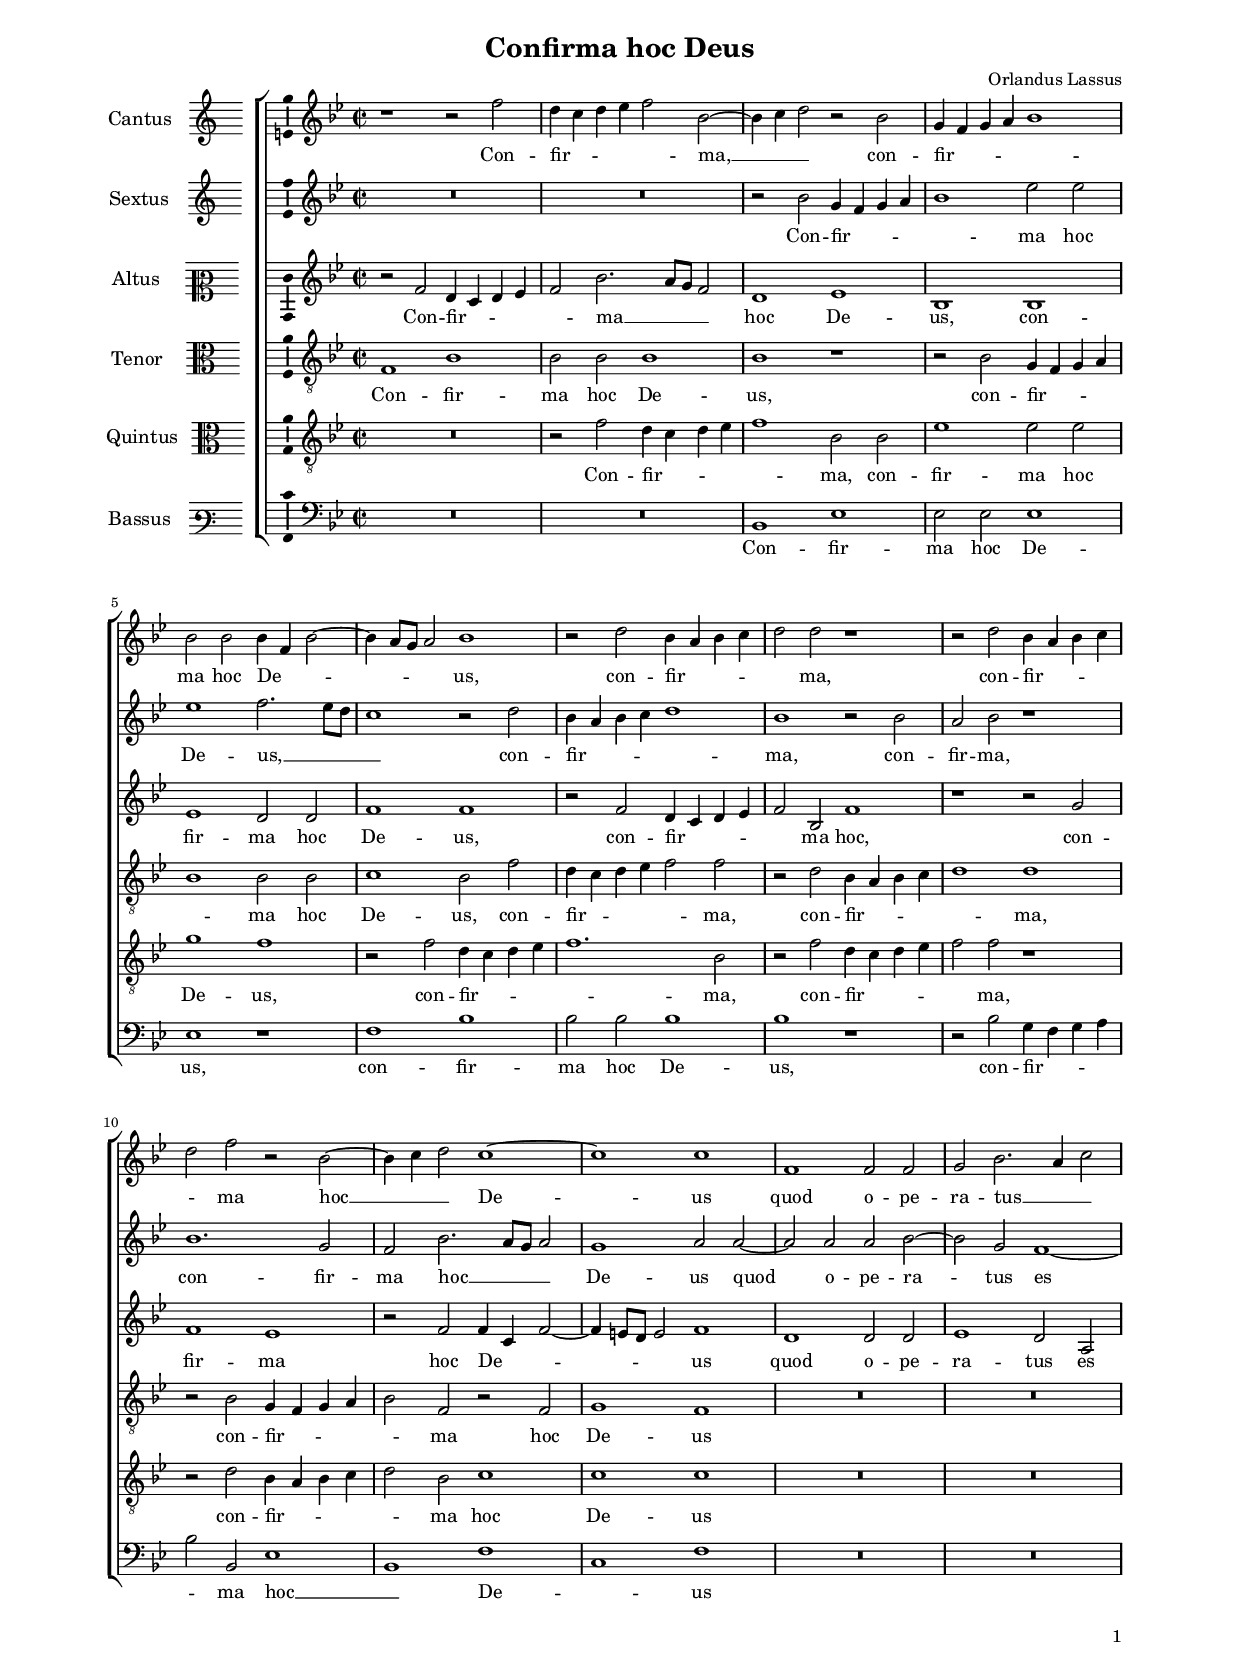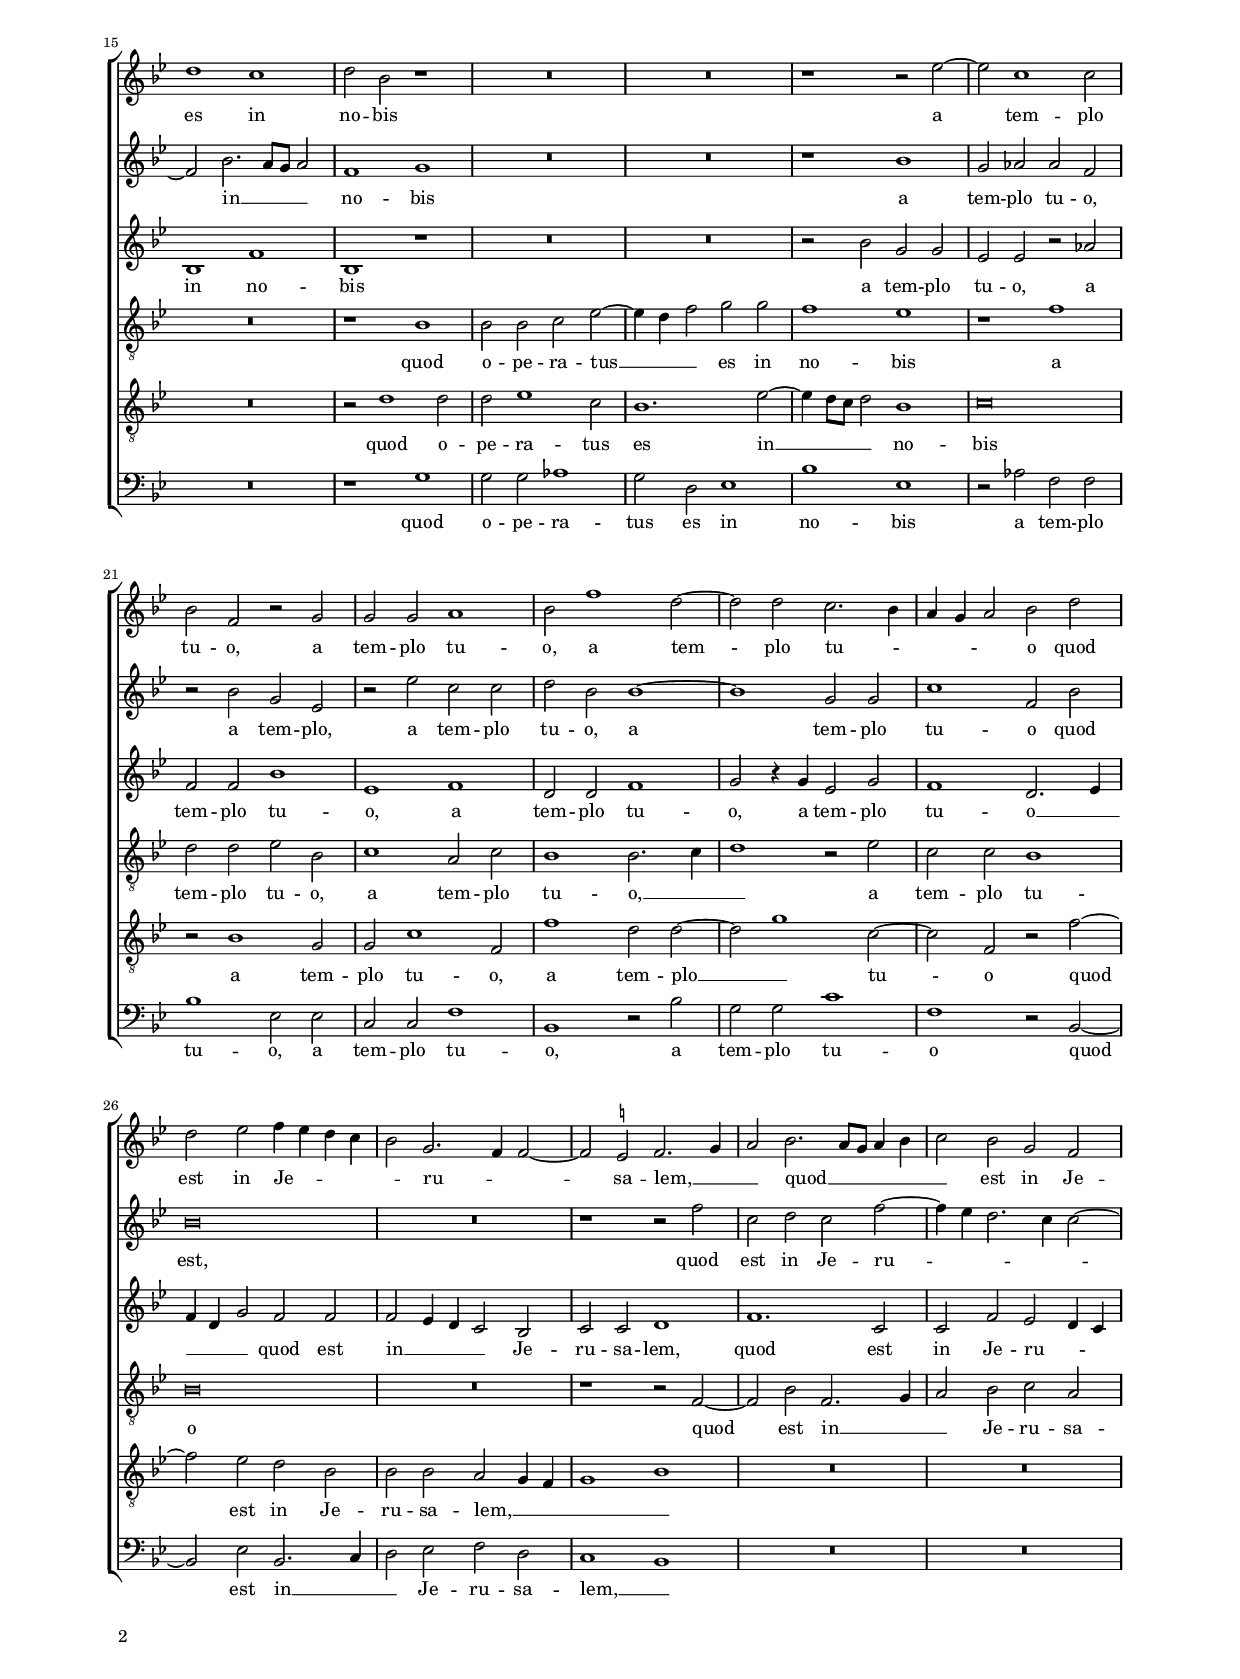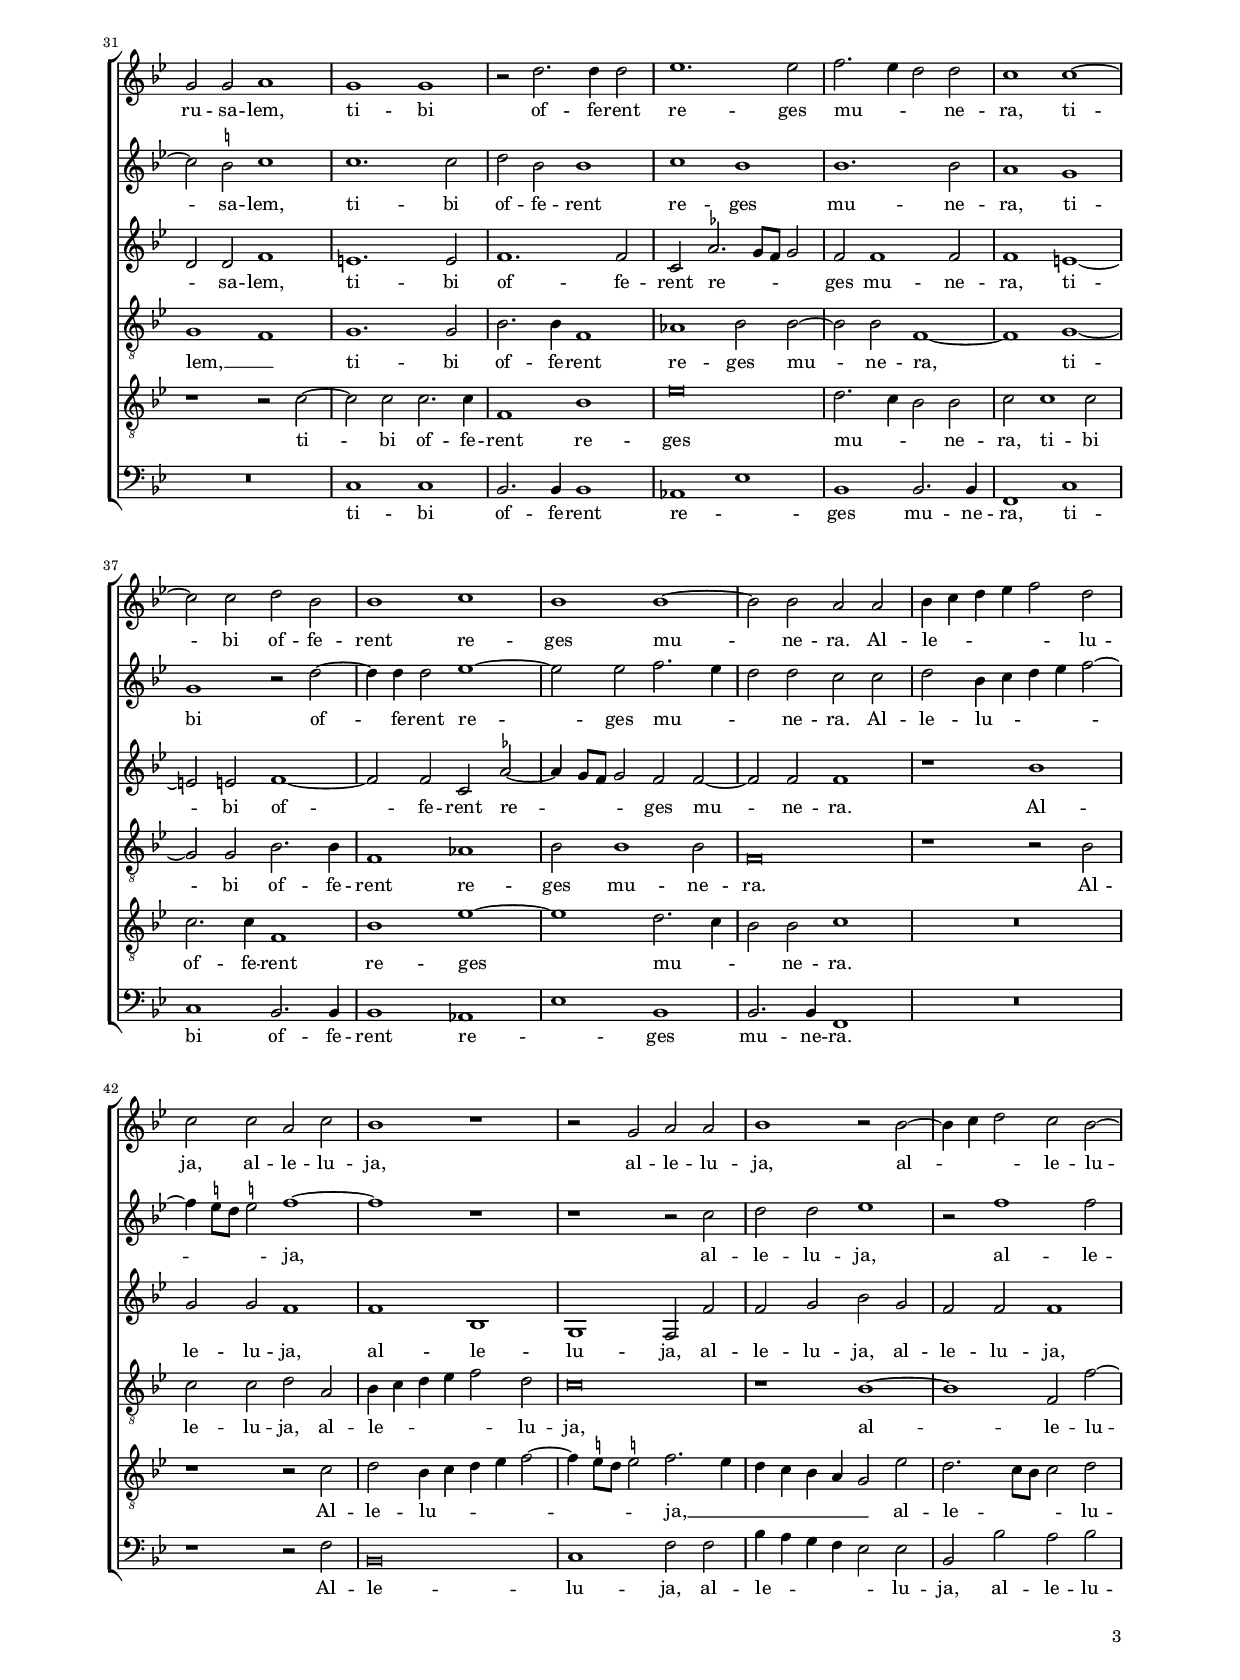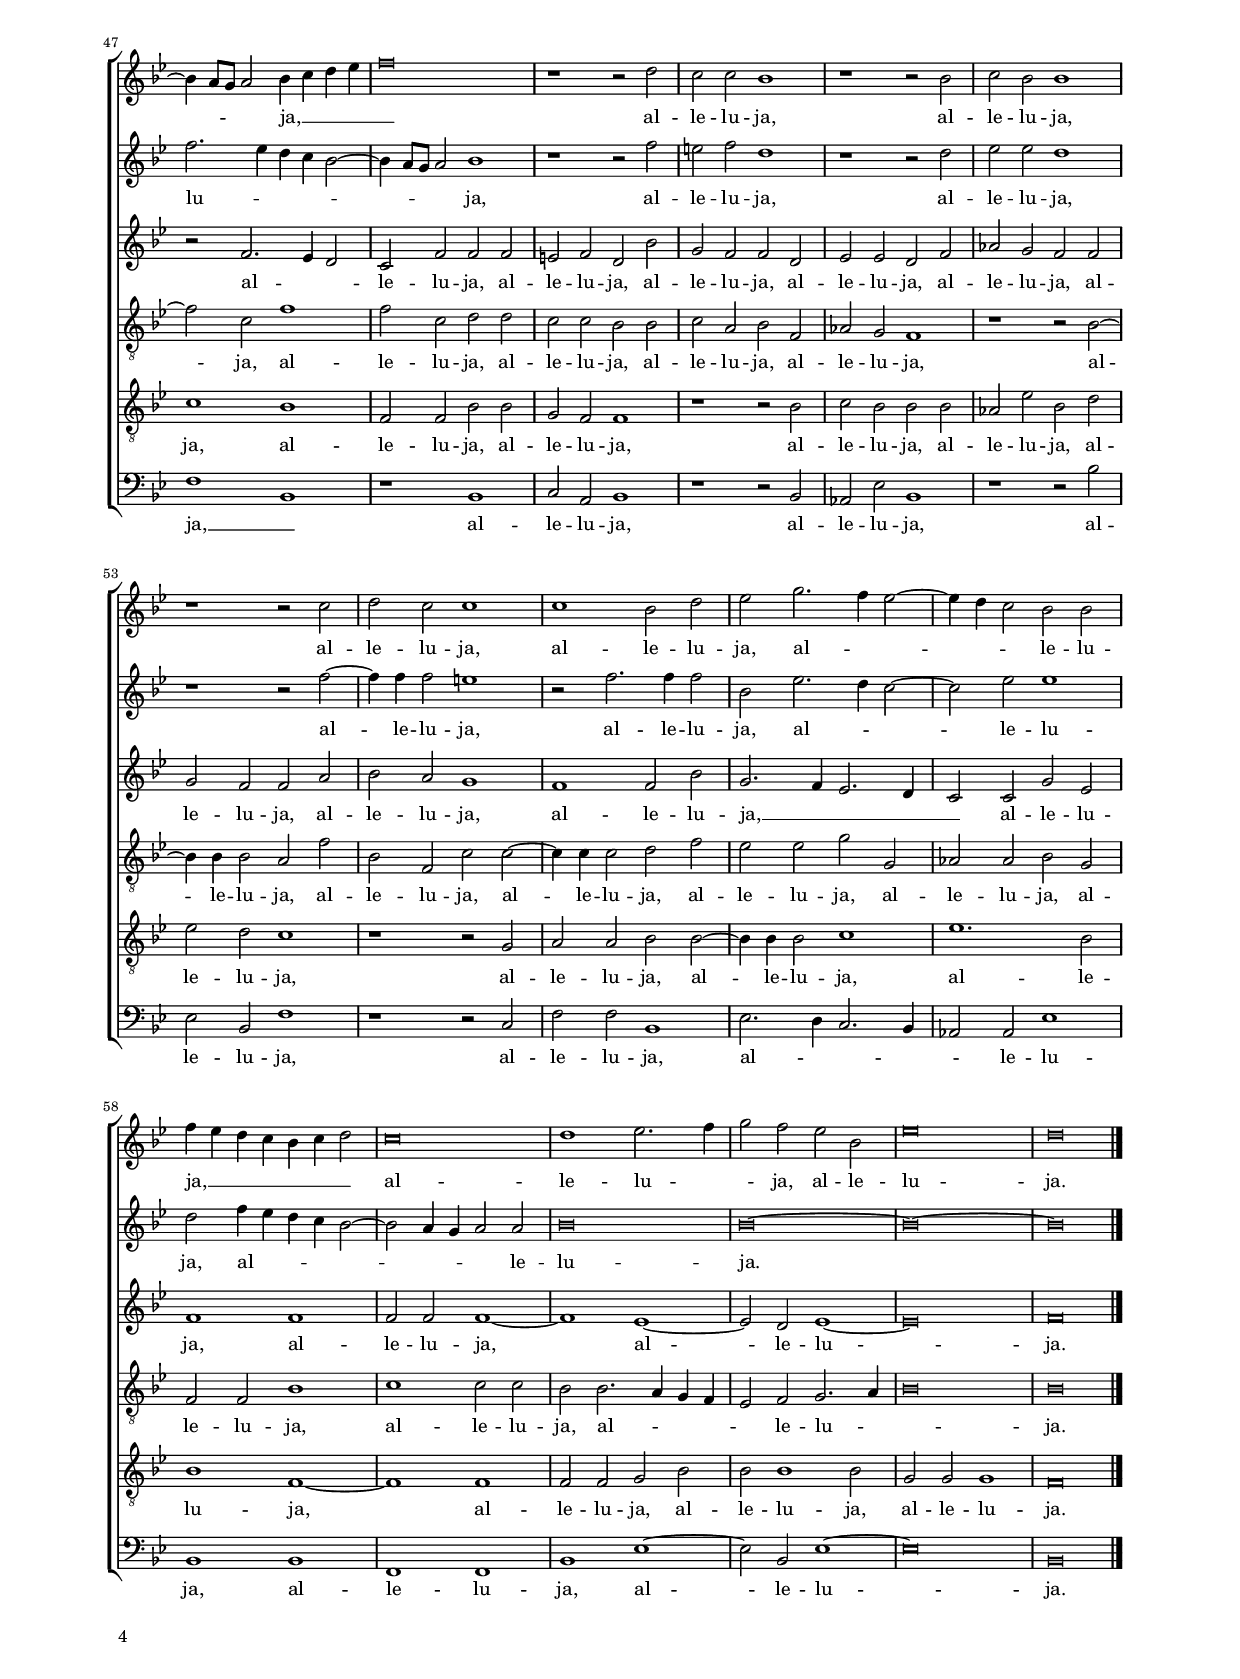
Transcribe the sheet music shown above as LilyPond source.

\header
{
  title="Confirma hoc Deus"
  composer="Orlandus Lassus"
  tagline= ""
}

\version "2.24.1"
\include "deutsch.ly"
#(set-global-staff-size 15)
% #(set-default-paper-size "letter")
#(ly:set-option 'point-and-click #f)


\paper
	{
	top-margin = 1.5 \cm
	bottom-margin = 0.9 \cm
	left-margin = 2 \cm
	right-margin = 2 \cm
	ragged-bottom = ##f
	ragged-last-bottom = ##f
	print-page-number = ##f
	system-system-spacing = #'((basic-distance . 16) (minimum-distance . 14) (padding . 5) (strechability . 150))
	oddFooterMarkup=\markup   \fill-line { "" \fromproperty #'page:page-number-string }
	evenFooterMarkup=\markup  \fill-line { \fromproperty #'page:page-number-string "" }
	last-bottom-spacing = #'((basic-distance . 12) (minimum-distance . 7) (padding . 4))
	systems-per-page = 3
%	min-systems-per-page = 3
	}


global = {
	\key c \major
	\time 2/2 \set Score.measureLength = #(ly:make-moment 2/1)
	\skip 1*2*63 \bar "|."
	}

ficta = { \once \set suggestAccidentals = ##t }
	
forget = #(define-music-function (music) (ly:music?) #{
	\accidentalStyle forget
	$music
	\accidentalStyle default
	#})


incipitcantus = \markup { \score {
	{
	\set Staff.instrumentName = \markup { \fontsize #1 "Cantus" }
	\key c \major
	\clef violin
	s4 \bar ""
	}
	\layout  {
	raggedright = ##t
	indent = 1.6 \cm
	line-width = 2.5 \cm
	\context { \Staff \remove Time_signature_engraver }
	\override Staff.Clef.Y-extent = #'(0 . 0)
	}} \hspace #1 }


incipitsextus = \markup { \score {
	{
	\set Staff.instrumentName = \markup { \fontsize #1 "Sextus" }
	\key c \major
	\clef violin
	s4 \bar ""
	}
	\layout  {
	raggedright = ##t
	indent = 1.6 \cm
	line-width = 2.5 \cm
	\context { \Staff \remove Time_signature_engraver }
	\override Staff.Clef.Y-extent = #'(0 . 0)
	}} \hspace #1 }
      
      
incipitaltus = \markup { \score {
	{
	\set Staff.instrumentName = \markup { \fontsize #1 "Altus" }
	\key c \major
	\clef mezzosoprano
	s4 \bar ""
	}
	\layout  {
	raggedright = ##t
	indent = 1.6 \cm
	line-width = 2.5 \cm
	\context { \Staff \remove Time_signature_engraver }
	\override Staff.Clef.Y-extent = #'(0 . 0)
	}} \hspace #1 }


incipittenor = \markup { \score {
	{
	\set Staff.instrumentName = \markup { \fontsize #1 "Tenor" }
	\key c \major
	\clef alto
	s4 \bar ""
	}
	\layout  {
	raggedright = ##t
	indent = 1.6 \cm
	line-width = 2.5 \cm
	\context { \Staff \remove Time_signature_engraver }
	\override Staff.Clef.Y-extent = #'(0 . 0)
	}} \hspace #1 }
      
      
incipitquintus = \markup { \score {
	{
	\set Staff.instrumentName = \markup { \fontsize #1 "Quintus" }
	\key c \major
	\clef alto
	s4 \bar ""
	}
	\layout  {
	raggedright = ##t
	indent = 1.6 \cm
	line-width = 2.5 \cm
	\context { \Staff \remove Time_signature_engraver }
	\override Staff.Clef.Y-extent = #'(0 . 0)
	}} \hspace #1 }
      
      
incipitbassus = \markup { \score {
	{
	\set Staff.instrumentName = \markup { \fontsize #1 "Bassus" }
	\key c \major
	\clef varbaritone
	s4 \bar ""
	}
	\layout  {
	raggedright = ##t
	indent = 1.6 \cm
	line-width = 2.5 \cm
	\context { \Staff \remove Time_signature_engraver }
	\override Staff.Clef.Y-extent = #'(0 . 0)
	}} \hspace #1 }


cantus =  \relative c''
	{
	r1 r2 g'
	e4 d e f g2 c,~
	c4 d e2 r c
	a4 g a h c1
%5
	c2 c c4 g c2~ |
	c4 h8 a h2 c1
	r2 e c4 h c d
	e2 e r1
	r2 e c4 h c d
%10
	e2 g r c,~ |
	c4 d e2 d1~
	d1 d
	g,1 g2 g
	a2 c2. h4 d2
%15
	e1 d |
	e2 c r1
	R\breve
	R\breve
	r1 r2 f~
%20
	f2 d1 d2 |
	c2 g r a
	a2 a h1
	c2 g'1 e2~
	e2 e d2. c4
%25
	h4 a h2 c e |
	e2 f g4 f e d
	c2 a2. g4 g2~
	g2 \ficta fis g2. a4
	h2 c2. h8 a h4 c
%30
	d2 c a g |
	a2 a h1
	a1 a
	r2 e'2. e4 e2
	f1. f2
%35
	g2. f4 e2 e2 
	d1 d~
	d2 d e c
	c1 d
	c1 c~
%40
	c2 c h h |
	c4 d e f g2 e
	d2 d h d
	c1 r
	r2 a h h
%45
	c1 r2 c~ |
	c4 d e2 d c~
	c4 h8 a h2 c4 d e f
	g\breve
	r1 r2 e
%50
	d2 d c1 |
	r1 r2 c
	d2 c c1
	r1 r2 d
	e2 d d1
%55
	d1 c2 e |
	f2 a2. g4 f2~
	f4 e d2 c c
	g'4 f e d c d e2
	d\breve
%60
	e1 f2. g4 |
	a2 g f c
	f\breve
	e\breve |
	}


sextus = \relative c''
	{
	R\breve
	R\breve
	r2 c a4 g a h
	c1 f2 f
%5
	f1 g2. f8 e |
	d1 r2 e
	c4 h c d e1
	c1 r2 c
	h2 c r1
%10
	c1. a2 |
	g2 c2. h8 a h2
	a1 h2 h~
	h2 h h c~
	c2 a g1~
%15
	g2 c2. h8 a h2 |
	g1 a
	R\breve
	R\breve
	r1 c
%20
	a2 b b g |
	r2 c a f
	r2 f' d d
	e2 c c1~
	c1 a2 a
%25
	d1 g,2 c |
	c\breve
	R\breve
	r1 r2 g'
	d2 e d g~
%30
	g4 f e2. d4 d2~ |
	d2 \ficta cis d1
	d1. d2
	e2 c c1
	d1 c
%35
	c1. c2 |
	h1 a
	a1 r2 e'~
	e4 e e2 f1~
	f2 f g2. f4
%40
	e2 e d d |
	e2 c4 d e f g2~
	g4 \ficta fis8 e \ficta fis!2 g1~
	g1 r
	r1 r2 d
%45
	e2 e f1 |
	r2 g1 g2
	g2. f4 e d c2~
	c4 h8 a h2 c1
	r1 r2 g'
%50
	fis2 g e1 |
	r1 r2 e
	f2 f e1
	r1 r2 g~
	g4 g g2 fis1
%55
	r2 g2. g4 g2 |
	c,2 f2. e4 d2~
	d2 f f1
	e2 g4 f e d c2~
	c2 h4 a h2 h
%60
	c\breve |
	c\breve~
	c\breve~
	c\breve |
	}


altus =  \relative c'
	{
	r2 g' e4 d e f
	g2 c2. h8 a g2
	e1 f
	c1 c
%5
	f1 e2 e |
	g1 g
	r2 g e4 d e f
	g2 c, g'1
	r1 r2 a
%10
	g1 f |
	r2 g g4 d g2~
	g4 fis8 e fis2 g1
	e1 e2 e
	f1 e2 h
%15
	c1 g' |
	c,1 r
	R\breve
	R\breve
	r2 c' a a
%20
	f2 f r b |
	g2 g c1
	f,1 g
	e2 e g1
	a2 r4 a f2 a
%25
	g1 e2. f4 |
	g4 e a2 g g
	g2 f4 e d2 c
	d2 d e1
	g1. d2
%30
	d2 g f e4 d |
	e2 e g1
	fis1. fis2
	g1. g2
	d2 \ficta b'2. a8 g a2
%35
	g2 g1 g2 |
	g1 fis~
	fis2 fis g1~
	g2 g d \ficta b'2~
	b4 a8 g a2 g g~
%40
	g2 g g1 |
	r1 c
	a2 a g1
	g1 c,
	a1 g2 g'
%45
	g2 a c a |
	g2 g g1
	r2 g2. f4 e2
	d2 g g g
	fis2 g e c'
%50
	a2 g g e |
	f2 f e g
	b2 a g g
	a2 g g h
	c2 h a1
%55
	g1 g2 c |
	a2. g4 f2. e4
	d2 d a' f
	g1 g
	g2 g g1~
%60
	g1 f~ |
	f2 e f1~
	f\breve
	g\breve |
	}


tenor =  \relative c'
	{
	g1 c
	c2 c c1
	c1 r
	r2 c a4 g a h
%5
	c1 c2 c |
	d1 c2 g'
	e4 d e f g2 g
	r2 e c4 h c d
	e1 e
%10
	r2 c a4 g a h |
	c2 g r g
	a1 g
	R\breve
	R\breve
%15
	R\breve |
	r1 c
	c2 c d f~
	f4 e g2 a a
	g1 f
%20
	r1 g |
	e2 e f c
	d1 h2 d
	c1 c2. d4
	e1 r2 f
%25
	d2 d c1 |
	c\breve
	R\breve
	r1 r2 g~
	g2 c g2. a4
%30
	h2 c d h |
	a1 g
	a1. a2
	c2. c4 g1
	b1 c2 c~
%35
	c2 c g1~ |
	g1 a~
	a2 a c2. c4
	g1 b
	c2 c1 c2
%40
	g\breve |
	r1 r2 c
	d2 d e h
	c4 d e f g2 e
	d\breve
%45
	r1 c~ |
	c1 g2 g'~
	g2 d g1
	g2 d e e
	d2 d c c
%50
	d2 h c g |
	b2 a g1
	r1 r2 c~
	c4 c c2 h g'
	c,2 g d' d~
%55
	d4 d d2 e g |
	f2 f a a,
	b2 b c a
	g2 g c1
	d1 d2 d
%60
	c2 c2. h4 a g |
	f2 g a2. h4
	c\breve
	c\breve |
	}


quintus  =  \relative c'
	{
	R\breve
	r2 g' e4 d e f
	g1 c,2 c
	f1 f2 f
%5
	a1 g |
	r2 g e4 d e f
	g1. c,2
	r2 g' e4 d e f
	g2 g r1
%10
	r2 e c4 h c d |
	e2 c d1
	d1 d
	R\breve
	R\breve
%15
	R\breve |
	r2 e1 e2
	e2 f1 d2
	c1. f2~
	f4 e8 d e2 c1
%20
	d\breve |
	r2 c1 a2
	a2 d1 g,2
	g'1 e2 e~
	e2 a1 d,2~
%25
	d2 g, r g'~ |
	g2 f e c
	c2 c h a4 g
	a1 c
	R\breve
%30
	R\breve |
	r1 r2 d~
	d2 d d2. d4
	g,1 c
	f\breve
%35
	e2. d4 c2 c |
	d2 d1 d2
	d2. d4 g,1
	c1 f~
	f1 e2. d4
%40
	c2 c d1 |
	R\breve
	r1 r2 d
	e2 c4 d e f g2~
	g4 \ficta fis8 e \ficta fis!2 g2. \forget f4
%45
	e4 d c h a2 f' |
	e2. d8 c d2 e
	d1 c
	g2 g c c
	a2 g g1
%50
	r1 r2 c |
	d2 c c c
	b2 f' c e
	f2 e d1
	r1 r2 a
%55
	h2 h c c~ |
	c4 c c2 d1
	f1. c2
	c1 g~
	g1 g
%60
	g2 g a c |
	c2 c1 c2
	a2 a a1
	g\breve |
	}


bassus  =  \relative c
	{
	R\breve
	R\breve
	c1 f
	f2 f f1
%5
	f1 r |
	g1 c
	c2 c c1
	c1 r
	r2 c a4 g a h
%10
	c2 c, f1 |
	c1 g'
	d1 g
	R\breve
	R\breve
%15
	R\breve |
	r1 a
	a2 a b1
	a2 e f1
	c'1 f,
%20
	r2 b g g |
	c1 f,2 f
	d2 d g1
	c,1 r2 c'
	a2 a d1
%25
	g,1 r2 c,~ |
	c2 f c2. d4
	e2 f g e
	d1 c
	R\breve
%30
	R\breve |
	R\breve
	d1 d
	c2. c4 c1
	b1 f'
%35
	c1 c2. c4 |
	g1 d'
	d1 c2. c4
	c1 b
	f'1 c
%40
	c2. c4 g1 |
	R\breve
	r1 r2 g'
	c,\breve
	d1 g2 g
%45
	c4 h a g f2 f |
	c2 c' h c
	g1 c,
	r1 c
	d2 h c1
%50
	r1 r2 c |
	b2 f' c1
	r1 r2 c'
	f,2 c g'1
	r1 r2 d
%55
	g2 g c,1 |
	f2. e4 d2. c4
	b2 b f'1
	c1 c
	g1 g
%60
	c1 f~ |
	f2 c f1~
	f\breve
	c\breve |
	}


lyricscantus = \lyricmode {
	Con -- fir -- _ _ _ _ ma, __ _ _
	con -- fir -- _ _ _ _ ma hoc De -- _ _ _ _ _ us,
	con -- fir -- _ _ _ _ ma,
	con -- fir -- _ _ _ _ ma hoc __ _ _ De -- us
	quod o -- pe -- ra -- tus __ _ _ es in no -- bis
	a tem -- plo tu -- o,
	a tem -- plo tu -- o,
	a tem -- plo tu -- _ _ _ _ o
	quod est in Je -- _ _ _ _ ru -- _ _ sa -- lem, __ _ _
	quod __ _ _ _ _ _ est in Je -- ru -- sa -- lem,
	ti -- bi of -- fe -- rent re -- ges mu -- _ _ ne -- ra,
	ti -- bi of -- fe -- rent re -- ges mu -- ne -- ra.
	Al -- le -- _ _ _ _ lu -- ja,
	al -- le -- lu -- ja,
	al -- le -- lu -- ja,
	al -- _ _ le -- lu -- _ _ _ ja, __ _ _ _ _
	al -- le -- lu -- ja,
	al -- le -- lu -- ja,
	al -- le -- lu -- ja,
	al -- le -- lu -- ja,
	al -- _ _ _ _ le -- lu -- ja, __ _ _ _ _ _ _ 
	al -- le -- lu -- _ _ ja,
	al -- le -- lu -- ja.
	}


lyricssextus = \lyricmode {
	Con -- fir -- _ _ _ _ ma hoc De -- us, __ _ _ _
	con -- fir -- _ _ _ _ ma,
	con -- fir -- ma,
	con -- fir -- ma hoc __ _ _ _ De -- us
	quod o -- pe -- ra -- tus es in __ _ _ _ no -- bis
	a tem -- plo tu -- o,
	a tem -- plo,
	a tem -- plo tu -- o,
	a tem -- plo tu -- o
	quod est,
	quod est in Je -- ru -- _ _ _ _ sa -- lem,
	ti -- bi of -- fe -- rent re -- ges mu -- ne -- ra,
	ti -- bi of -- fe -- rent re -- ges mu -- _ _ ne -- ra.
	Al -- le -- lu -- _ _ _ _ _ _ _ ja,
	al -- le -- lu -- ja,
	al -- le -- lu -- _ _ _ _ _ _ _ ja,
	al -- le -- lu -- ja,
	al -- le -- lu -- ja,
	al -- le -- lu -- ja,
	al -- le -- lu -- ja,
	al -- _ _ le -- lu -- ja,
	al -- _ _ _ _ _ _ _ le -- lu -- ja.
	}


lyricsaltus = \lyricmode {
	Con -- fir -- _ _ _ _ ma __ _ _ _ hoc De -- us,
	con -- fir -- ma hoc De -- us,
	con -- fir -- _ _ _ _ ma hoc,
	con -- fir -- ma hoc De -- _ _ _ _ _ us
	quod o -- pe -- ra -- tus es in no -- bis
	a tem -- plo tu -- o,
	a tem -- plo tu -- o,
	a tem -- plo tu -- o,
	a tem -- plo tu -- o __ _ _ _ _
	quod est in __ _ _ _ Je -- ru -- sa -- lem,
	quod est in Je -- ru -- _ _ _ sa -- lem,
	ti -- bi of -- fe -- rent re -- _ _ _ ges mu -- ne -- ra,
	ti -- bi of -- fe -- rent re -- _ _ _ ges mu -- ne -- ra.
	Al -- le -- lu -- ja,
	al -- le -- lu -- ja,
	al -- le -- lu -- ja,
	al -- le -- lu -- ja,
	al -- _ _ le -- lu -- ja,
	al -- le -- lu -- ja,
	al -- le -- lu -- ja,
	al -- le -- lu -- ja,
	al -- le -- lu -- ja,
	al -- le -- lu -- ja,
	al -- le -- lu -- ja,
	al -- le -- lu -- ja, __ _ _ _ _ 
	al -- le -- lu -- ja,
	al -- le -- lu -- ja,
	al -- le -- lu -- ja.
	}
	

lyricstenor = \lyricmode {
	Con -- fir -- ma hoc De -- us,
	con -- fir -- _ _ _ _ ma hoc De -- us,
	con -- fir -- _ _ _ _ ma,
	con -- fir -- _ _ _ _ ma,
	con -- fir -- _ _ _ _ ma hoc De -- us
	quod o -- pe -- ra -- tus __ _ _ es in no -- bis
	a tem -- plo tu -- o,
	a tem -- plo tu -- o, __ _ _
	a tem -- plo tu -- o
	quod est in __ _ _ Je -- ru -- sa -- lem, __ _
	ti -- bi of -- fe -- rent re -- ges mu -- ne -- ra,
	ti -- bi of -- fe -- rent re -- ges mu -- ne -- ra.
	Al -- le -- lu -- ja,
	al -- le -- _ _ _ _ lu -- ja,
	al -- le -- lu -- ja,
	al -- le -- lu -- ja,
	al -- le -- lu -- ja,
	al -- le -- lu -- ja,
	al -- le -- lu -- ja,
	al -- le -- lu -- ja,
	al -- le -- lu -- ja,
	al -- le -- lu -- ja,
	al -- le -- lu -- ja,
	al -- le -- lu -- ja,
	al -- le -- lu -- ja,
	al -- le -- lu -- ja,
	al -- _ _ _ _ le -- lu -- _ _ ja.
	}


lyricsquintus = \lyricmode {
	Con -- fir -- _ _ _ _ ma,
	con -- fir -- ma hoc De -- us,
	con -- fir -- _ _ _ _ ma,
	con -- fir -- _ _ _ _ ma,
	con -- fir -- _ _ _ _ ma hoc De -- us
	quod o -- pe -- ra -- tus es in __ _ _ _ no -- bis
	a tem -- plo tu -- o,
	a tem -- plo __ _ tu -- o
	quod est in Je -- ru -- sa -- lem, __ _ _ _ _
	ti -- bi of -- fe -- rent re -- ges mu -- _ _ ne -- ra,
	ti -- bi of -- fe -- rent re -- ges mu -- _ _ ne -- ra.
	Al -- le -- lu -- _ _ _ _ _ _ _ ja, __ _ _ _ _ _ _
	al -- le -- _ _ _ lu -- ja,
	al -- le -- lu -- ja,
	al -- le -- lu -- ja,
	al -- le -- lu -- ja,
	al -- le -- lu -- ja,
	al -- le -- lu -- ja,
	al -- le -- lu -- ja,
	al -- le -- lu -- ja,
	al -- le -- lu -- ja,
	al -- le -- lu -- ja,
	al -- le -- lu -- ja,
	al -- le -- lu -- ja.
	}


lyricsbassus = \lyricmode {
	Con -- fir -- ma hoc De -- us,
	con -- fir -- ma hoc De -- us,
	con -- fir -- _ _ _ _ ma hoc __ _ De -- _ us
	quod o -- pe -- ra -- tus es in no -- bis
	a tem -- plo tu -- o,
	a tem -- plo tu -- o,
	a tem -- plo tu -- o
	quod est in __ _ _ Je -- ru -- sa -- lem, __ _
	ti -- bi of -- fe -- rent re -- _ ges mu -- ne -- ra,
	ti -- bi of -- fe -- rent re -- _ ges mu -- ne -- ra.
	Al -- le -- lu -- ja,
	al -- le -- _ _ _ _ lu -- ja,
	al -- le -- lu -- ja, __ _
	al -- le -- lu -- ja,
	al -- le -- lu -- ja,
	al -- le -- lu -- ja,
	al -- le -- lu -- ja,
	al -- _ _ _ _ le -- lu -- ja,
	al -- le -- lu -- ja,
	al -- le -- lu -- ja.
	}


\score
{  
	\transpose c b, {
	\new ChoirStaff \with { \override StaffGrouper.staff-staff-spacing.basic-distance = #11.5 }
	<<

	\new Staff << \global
	\new Voice="v1" {
		\set Staff.instrumentName=\incipitcantus
		\set Staff.midiInstrument = "reed organ"
		\clef violin
		\cantus }
	\new Lyrics \lyricsto "v1" {\lyricscantus }
	>>


	\new Staff << \global
	\new Voice="v6" {
		\set Staff.instrumentName=\incipitsextus
		\set Staff.midiInstrument = "reed organ"
		\clef violin 
		\sextus}
	\new Lyrics \lyricsto "v6" {\lyricssextus }
	>>


	\new Staff << \global
	\new Voice="v2" {
		\set Staff.instrumentName=\incipitaltus
		\set Staff.midiInstrument = "reed organ"
		\clef violin 
		\altus}
	\new Lyrics \lyricsto "v2" {\lyricsaltus }
	>>


	\new Staff << \global
	\new Voice="v3" {
		\set Staff.instrumentName=\incipittenor
		\set Staff.midiInstrument = "reed organ"
		\clef "G_8"
		\tenor }
	\new Lyrics \lyricsto "v3" {\lyricstenor }
	>>


	\new Staff << \global
	\new Voice="v5" {
		\set Staff.instrumentName=\incipitquintus
		\set Staff.midiInstrument = "reed organ"
		\clef "G_8"
		\quintus}
	\new Lyrics \lyricsto "v5" {\lyricsquintus }
	>>


	\new Staff << \global
	\new Voice="v4" {
		\set Staff.instrumentName=\incipitbassus
		\set Staff.midiInstrument = "reed organ"
		\clef bass 
		\bassus }
	\new Lyrics \lyricsto "v4" {\lyricsbassus}
	>>

	>>
	} % transpose

	\layout
	{
	indent = 2.5 \cm
%	\context { \Lyrics \override VerticalAxisGroup.nonstaff-relatedstaff-spacing.padding = #2 }
%	\context { \Lyrics \override LyricText.font-size = #1 }
	\context { \Staff \override TimeSignature.break-visibility = #end-of-line-invisible }
	\context { \Staff \consists Ambitus_engraver }
	\context { \Score \override BarNumber.padding = #2 }
	\context { \Voice \override NoteHead.style = #'baroque }
	}

\midi
	{
	\tempo 2 = 90
	}

}


% EOF
